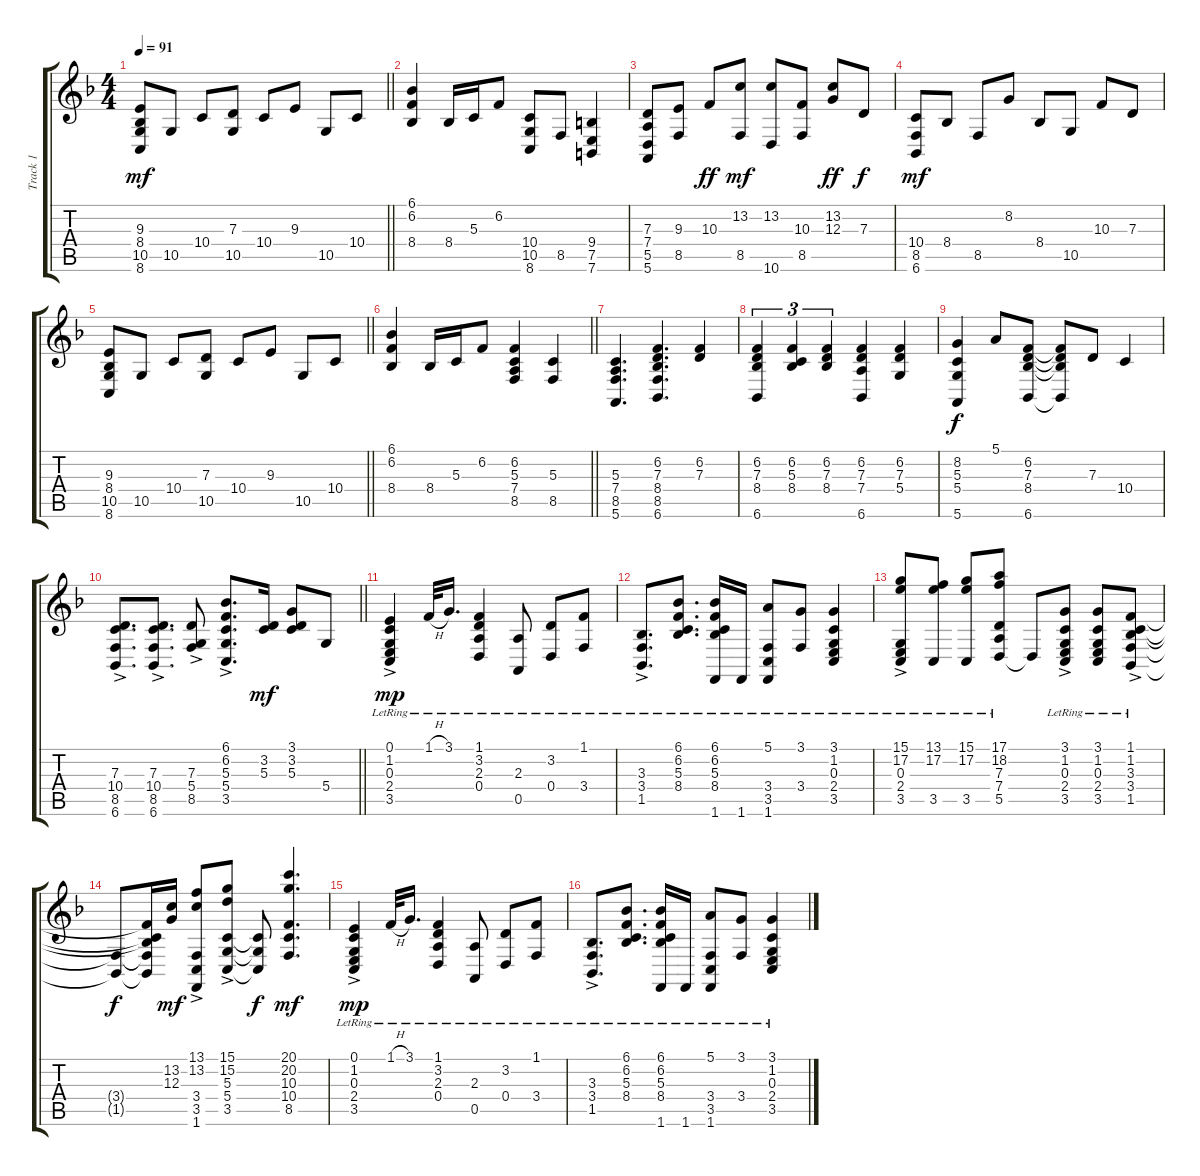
\track ("Track 1" "Track 1") {instrument brightacousticpiano}
\staff {score tabs}
\tuning (E4 B3 G3 D3 A2 E2) {hide}
\ts (4 4)
\tempo 91
\clef g2
\barLineRight lightlight
\ks f
(9.3 8.4 10.5 8.6).8{dy mf} 10.5.8 10.4.8 (7.3 10.5).8 10.4.8 9.3.8 10.5.8 10.4.8 |
(6.1 6.2 8.4).4 8.4.16 5.3.16 6.2.8 (10.4 10.5 8.6).8 8.5.8 (9.4 7.5 7.6).4 |
(7.3 7.4 5.5 5.6).8 (9.3 8.5).8 10.3.8{dy ff} (13.2 8.5).8{dy mf} (13.2 10.6).8 (10.3 8.5).8 (13.2 12.3).8{dy ff} 7.3.8{dy f} |
(10.4 8.5 6.6).8{dy mf} 8.4.8 8.5.8 8.2.8 8.4.8 10.5.8 10.3.8 7.3.8 |
\barLineRight lightlight
(9.3 8.4 10.5 8.6).8 10.5.8 10.4.8 (7.3 10.5).8 10.4.8 9.3.8 10.5.8 10.4.8 |
\barLineRight lightlight
(6.1 6.2 8.4).4 8.4.16 5.3.16 6.2.8 (6.2 5.3 7.4 8.5).4 (5.3 8.5).4 |
(5.3 7.4 8.5 5.6).4{d} (6.2 7.3 8.4 8.5 6.6).4{d} (6.2 7.3).4 |
(6.2 7.3 8.4 6.6).4{tu (3 2)} (6.2 5.3 8.4).4{tu (3 2)} (6.2 7.3 8.4).4{tu (3 2)} (6.2 7.3 7.4 6.6).4 (6.2 7.3 5.4).4 |
(8.2 5.3 5.4 5.6).4{dy f} 5.1.8 (6.2 7.3 8.4 6.6).8 (6.2{t} 7.3{t} 8.4{t} 6.6{t}).8 7.3.8 10.4.4 |
\barLineRight lightlight
(7.3{ac} 10.4{ac} 8.5{ac} 6.6{ac}).8{d} (7.3{ac} 10.4{ac} 8.5{ac} 6.6{ac}).8{d} (7.3{ac} 5.4{ac} 8.5{ac}).8 (6.1{ac} 6.2{ac} 5.3{ac} 5.4{ac} 3.5{ac}).8{d} (3.2 5.3).16{dy mf} (3.1 3.2 5.3).8 5.4.8 |
(0.1{lr} 1.2{lr} 0.3{ac lr} 2.4{ac lr} 3.5{ac lr}).4{dy mp} 1.1{h lr}.32 3.1{lr}.16{d} (1.1{lr} 3.2{lr} 2.3{lr} 0.4{lr}).4 (2.3{lr} 0.5{lr}).8 (3.2{lr} 0.4{lr}).8 (1.1{lr} 3.4{lr}).8 |
(3.3{ac lr} 3.4{ac lr} 1.5{ac lr}).8{d} (6.1{lr} 6.2{lr} 5.3{lr} 8.4{lr}).8{d} (6.1{lr} 6.2{lr} 5.3{lr} 8.4{lr} 1.6{lr}).16 1.6{lr}.16 (5.1{lr} 3.4{lr} 3.5{lr} 1.6{lr}).8 (3.1{lr} 3.4{lr}).8 (3.1{lr} 1.2{lr} 0.3{lr} 2.4{lr} 3.5{lr}).4 |
(15.1{lr} 17.2{lr} 0.3{ac lr} 2.4{ac lr} 3.5{ac lr}).8 (13.1{lr} 17.2{lr} 3.5{lr}).8 (15.1{lr} 17.2{lr} 3.5{lr}).8 (17.1{lr} 18.2{lr} 7.3{lr} 7.4{lr} 5.5{lr}).8 5.5{t}.8 (3.1 1.2{lr} 0.3{ac lr} 2.4{ac lr} 3.5{ac lr}).8 (3.1 1.2{lr} 0.3{lr} 2.4{lr} 3.5{lr}).8 (1.1 1.2{lr} 3.3{ac lr} 3.4{ac lr} 1.5{ac lr}).8 |
(3.4{t} 1.5{t}).8{dy f} (1.1{t} 1.2{t} 3.3{t} 3.4{t} 1.5{t}).16 (13.2 12.3).16{dy mf} (13.1 13.2 3.4{ac} 3.5{ac} 1.6{ac}).8 (15.1 15.2 5.3{ac} 5.4{ac} 3.5{ac}).8 (5.3{t} 5.4{t} 3.5{t}).8{dy f} (20.1 20.2 10.3 10.4 8.5).4{d dy mf} |
(0.1{lr} 1.2{lr} 0.3{ac lr} 2.4{ac lr} 3.5{ac lr}).4{dy mp} 1.1{h lr}.32 3.1{lr}.16{d} (1.1{lr} 3.2{lr} 2.3{lr} 0.4{lr}).4 (2.3{lr} 0.5{lr}).8 (3.2{lr} 0.4{lr}).8 (1.1{lr} 3.4{lr}).8 |
(3.3{ac lr} 3.4{ac lr} 1.5{ac lr}).8{d} (6.1{lr} 6.2{lr} 5.3{lr} 8.4{lr}).8{d} (6.1{lr} 6.2{lr} 5.3{lr} 8.4{lr} 1.6{lr}).16 1.6{lr}.16 (5.1{lr} 3.4{lr} 3.5{lr} 1.6{lr}).8 (3.1{lr} 3.4{lr}).8 (3.1{lr} 1.2{lr} 0.3{lr} 2.4{lr} 3.5{lr}).4
